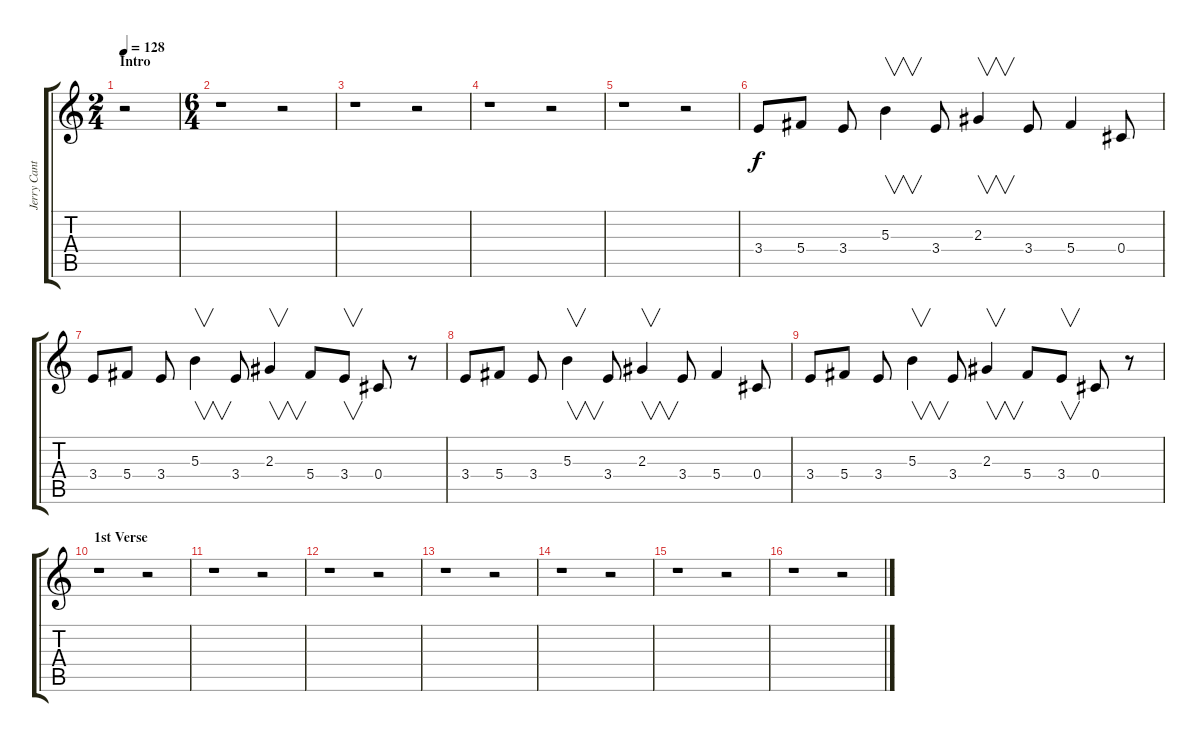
\track ("Jerry Cantrell (Lead Guitar)" "Jerry Cant") {instrument distortionguitar}
\staff {score tabs}
\tuning (Eb4 Bb3 Gb3 Db3 Ab2 Db2) {hide}
\ts (2 4)
\section ("" "Intro")
\tempo 128
\clef g2
\ks c
r.2{dy f instrument distortionguitar} |
\ts (6 4)
r.1 r.2 |
r.1 r.2 |
r.1 r.2 |
r.1 r.2 |
3.4.8 5.4.8 3.4.8 5.3.4{v} 3.4.8 2.3.4{v} 3.4.8 5.4.4 0.4.8 |
3.4.8 5.4.8 3.4.8 5.3.4{v} 3.4.8 2.3.4{v} 5.4.8 3.4.8{v} 0.4.8 r.8 |
3.4.8 5.4.8 3.4.8 5.3.4{v} 3.4.8 2.3.4{v} 3.4.8 5.4.4 0.4.8 |
3.4.8 5.4.8 3.4.8 5.3.4{v} 3.4.8 2.3.4{v} 5.4.8 3.4.8{v} 0.4.8 r.8 |
\section ("" "1st Verse")
r.1 r.2 |
r.1 r.2 |
r.1 r.2 |
r.1 r.2 |
r.1 r.2 |
r.1 r.2 |
r.1 r.2
